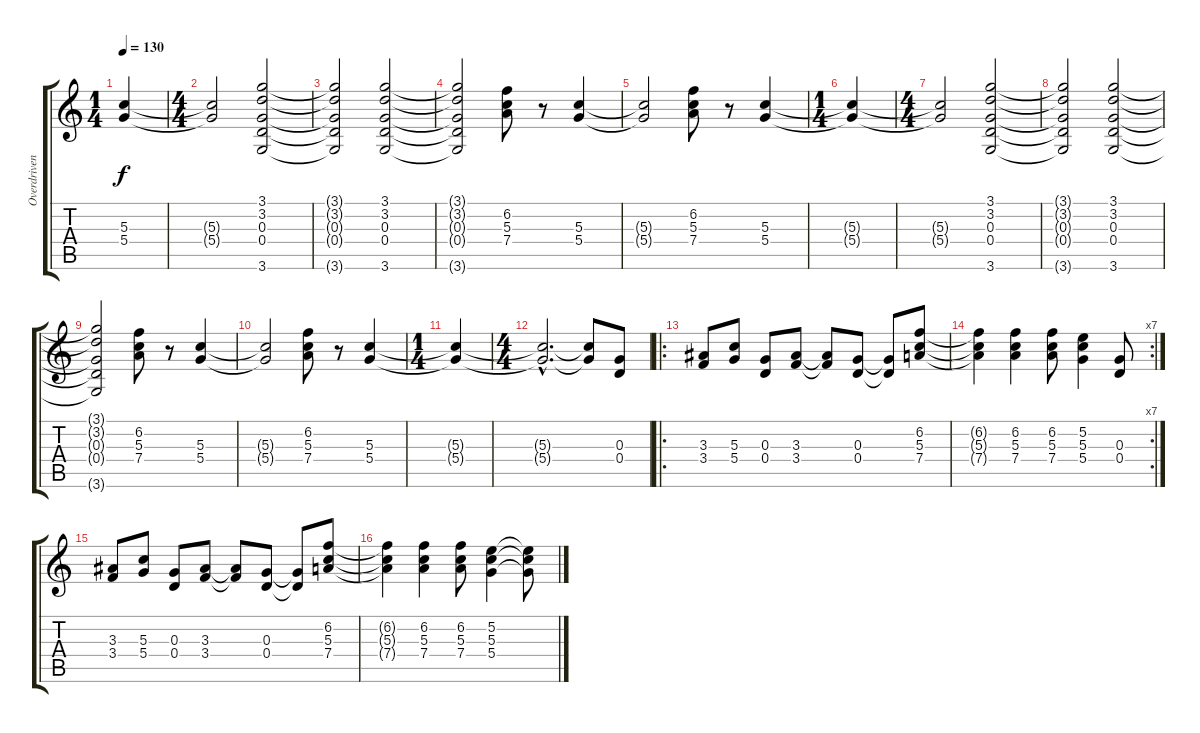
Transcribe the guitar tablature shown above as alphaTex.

\track ("Overdriven guitar" "Overdriven") {instrument overdrivenguitar}
\staff {score tabs}
\tuning (E4 B3 G3 D3 A2 E2) {hide}
\ts (1 4)
\tempo 130
\clef g2
\ks c
(5.3{t} 5.4{t}).4{dy f} |
\ts (4 4)
(5.3{t} 5.4{t}).2 (3.1 3.2 0.3 0.4 3.6).2 |
(3.1{t} 3.2{t} 0.3{t} 0.4{t} 3.6{t}).2 (3.1 3.2 0.3 0.4 3.6).2 |
(3.1{t} 3.2{t} 0.3{t} 0.4{t} 3.6{t}).2 (6.2 5.3 7.4).8 r.8 (5.3 5.4).4 |
(5.3{t} 5.4{t}).2 (6.2 5.3 7.4).8 r.8 (5.3 5.4).4 |
\ts (1 4)
(5.3{t} 5.4{t}).4 |
\ts (4 4)
(5.3{t} 5.4{t}).2 (3.1 3.2 0.3 0.4 3.6).2 |
(3.1{t} 3.2{t} 0.3{t} 0.4{t} 3.6{t}).2 (3.1 3.2 0.3 0.4 3.6).2 |
(3.1{t} 3.2{t} 0.3{t} 0.4{t} 3.6{t}).2 (6.2 5.3 7.4).8 r.8 (5.3 5.4).4 |
(5.3{t} 5.4{t}).2 (6.2 5.3 7.4).8 r.8 (5.3 5.4).4 |
\ts (1 4)
(5.3{t} 5.4{t}).4 |
\ts (4 4)
(5.3{hac t} 5.4{hac t}).2{d} (5.3{t} 5.4{t}).8 (0.3 0.4).8 |
\ro
(3.3 3.4).8 (5.3 5.4).8 (0.3 0.4).8 (3.3 3.4).8 (3.3{t} 3.4{t}).8 (0.3 0.4).8 (0.3{t} 0.4{t}).8 (6.2 5.3 7.4).8 |
\rc 7
(6.2{t} 5.3{t} 7.4{t}).4 (6.2 5.3 7.4).4 (6.2 5.3 7.4).8 (5.2 5.3 5.4).4 (0.3 0.4).8 |
(3.3 3.4).8 (5.3 5.4).8 (0.3 0.4).8 (3.3 3.4).8 (3.3{t} 3.4{t}).8 (0.3 0.4).8 (0.3{t} 0.4{t}).8 (6.2 5.3 7.4).8 |
(6.2{t} 5.3{t} 7.4{t}).4 (6.2 5.3 7.4).4 (6.2 5.3 7.4).8 (5.2 5.3 5.4).4 (5.2{t} 5.3{t} 5.4{t}).8
